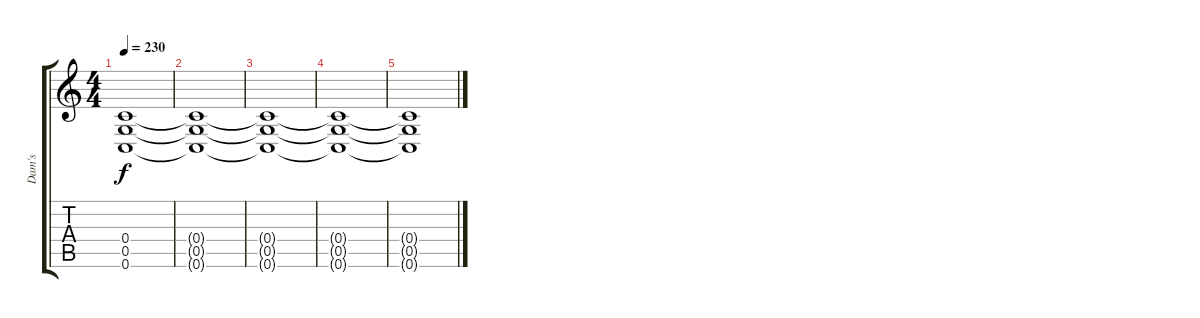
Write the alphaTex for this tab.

\track ("Dam's" "Dam's") {instrument distortionguitar}
\staff {score tabs}
\tuning (D4 A3 F3 C3 G2 C2) {hide}
\ts (4 4)
\tempo 230
\clef g2
\ks c
(0.4{t} 0.5{t} 0.6{t}).1{dy f} |
(0.4{t} 0.5{t} 0.6{t}).1 |
(0.4{t} 0.5{t} 0.6{t}).1 |
(0.4{t} 0.5{t} 0.6{t}).1 |
(0.4{t} 0.5{t} 0.6{t}).1
